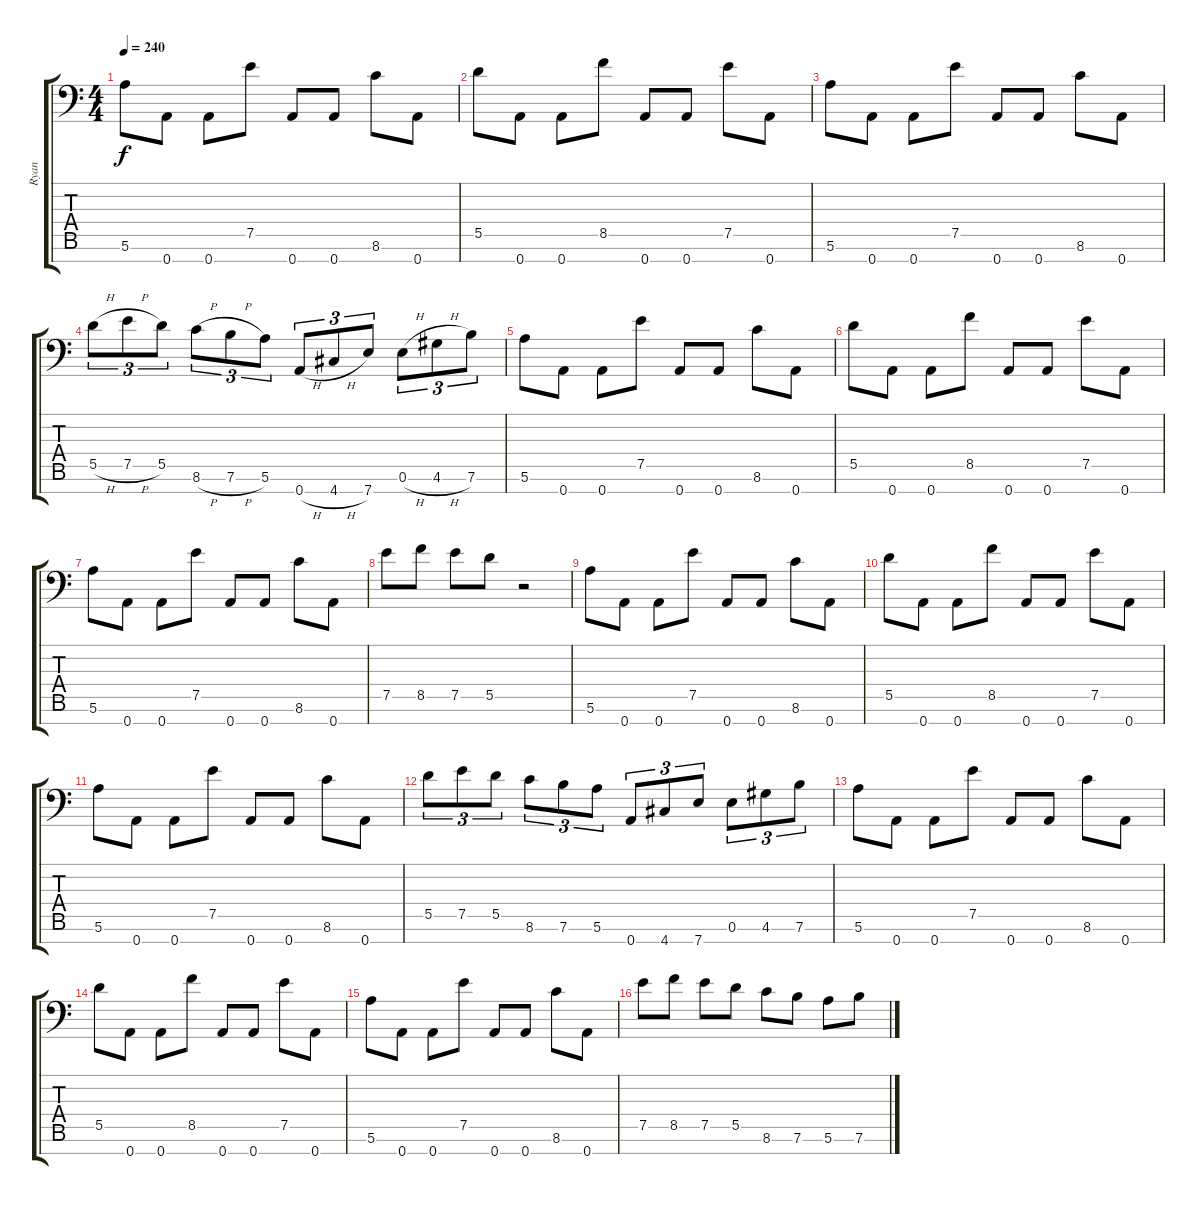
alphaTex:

\track ("Ryan" "Ryan") {instrument acousticguitarsteel}
\staff {score tabs}
\tuning (E4 B3 Gb3 D3 A2 E2 A1) {hide}
\ts (4 4)
\tempo 240
\clef f4
\ks c
5.6.8{dy f instrument acousticguitarsteel} 0.7.8 0.7.8 7.5.8 0.7.8 0.7.8 8.6.8 0.7.8 |
5.5.8 0.7.8 0.7.8 8.5.8 0.7.8 0.7.8 7.5.8 0.7.8 |
5.6.8 0.7.8 0.7.8 7.5.8 0.7.8 0.7.8 8.6.8 0.7.8 |
5.5{h}.8{tu (3 2)} 7.5{h}.8{tu (3 2)} 5.5.8{tu (3 2)} 8.6{h}.8{tu (3 2)} 7.6{h}.8{tu (3 2)} 5.6.8{tu (3 2)} 0.7{h}.8{tu (3 2)} 4.7{h}.8{tu (3 2)} 7.7.8{tu (3 2)} 0.6{h}.8{tu (3 2)} 4.6{h}.8{tu (3 2)} 7.6.8{tu (3 2)} |
5.6.8 0.7.8 0.7.8 7.5.8 0.7.8 0.7.8 8.6.8 0.7.8 |
5.5.8 0.7.8 0.7.8 8.5.8 0.7.8 0.7.8 7.5.8 0.7.8 |
5.6.8 0.7.8 0.7.8 7.5.8 0.7.8 0.7.8 8.6.8 0.7.8 |
\ks aminor
7.5.8 8.5.8 7.5.8 5.5.8 r.2 |
5.6.8 0.7.8 0.7.8 7.5.8 0.7.8 0.7.8 8.6.8 0.7.8 |
5.5.8 0.7.8 0.7.8 8.5.8 0.7.8 0.7.8 7.5.8 0.7.8 |
5.6.8 0.7.8 0.7.8 7.5.8 0.7.8 0.7.8 8.6.8 0.7.8 |
5.5.8{tu (3 2)} 7.5.8{tu (3 2)} 5.5.8{tu (3 2)} 8.6.8{tu (3 2)} 7.6.8{tu (3 2)} 5.6.8{tu (3 2)} 0.7.8{tu (3 2)} 4.7.8{tu (3 2)} 7.7.8{tu (3 2)} 0.6.8{tu (3 2)} 4.6.8{tu (3 2)} 7.6.8{tu (3 2)} |
5.6.8 0.7.8 0.7.8 7.5.8 0.7.8 0.7.8 8.6.8 0.7.8 |
5.5.8 0.7.8 0.7.8 8.5.8 0.7.8 0.7.8 7.5.8 0.7.8 |
5.6.8 0.7.8 0.7.8 7.5.8 0.7.8 0.7.8 8.6.8 0.7.8 |
7.5.8 8.5.8 7.5.8 5.5.8 8.6.8 7.6.8 5.6.8 7.6.8
